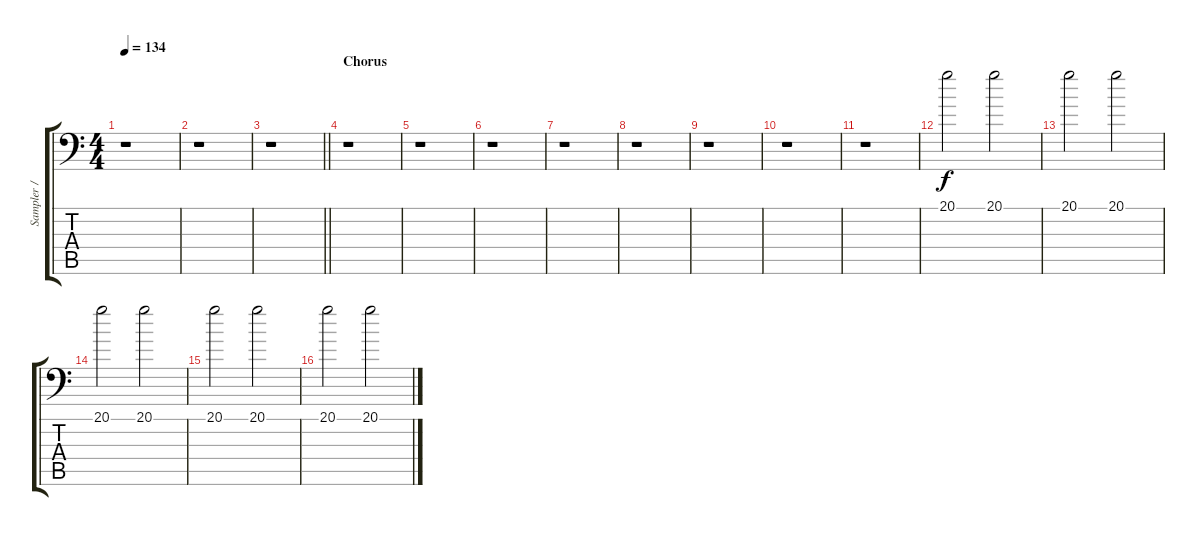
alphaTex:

\track ("Sampler / Keys - Craig" "Sampler / ") {instrument sitar}
\staff {score tabs}
\tuning (B3 Gb3 D3 A2 E2 A1) {hide}
\ts (4 4)
\tempo 134
\clef f4
\ks c
r.1{dy f} |
r.1 |
\barLineRight lightlight
r.1 |
\section ("" "Chorus")
r.1 |
r.1 |
r.1 |
r.1 |
r.1 |
r.1 |
r.1 |
r.1 |
20.1.2 20.1.2 |
20.1.2 20.1.2 |
20.1.2 20.1.2 |
20.1.2 20.1.2 |
20.1.2 20.1.2
